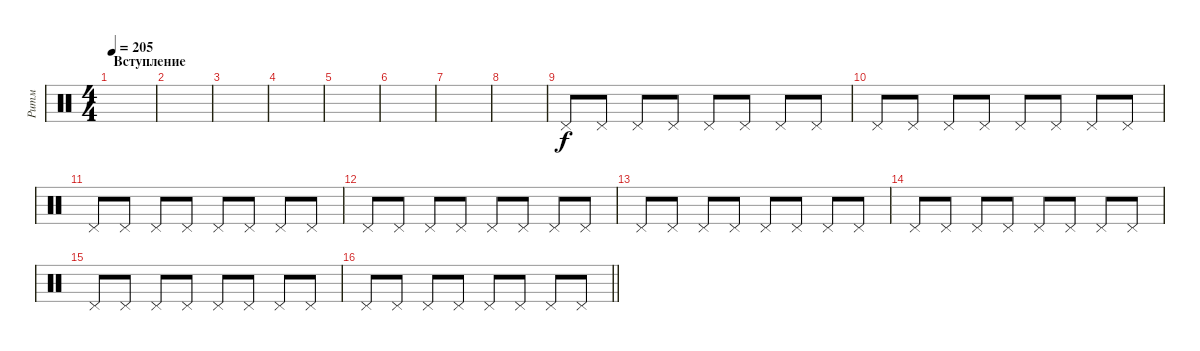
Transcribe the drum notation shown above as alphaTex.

\track ("Ритм" "Ритм") {instrument percussion}
\staff {score}
\articulation defaults
\ts (4 4)
\section ("" "Вступление")
\tempo 205
\clef neutral
\ks c
|
|
|
|
|
|
|
|
"Pedal Hi-Hat (hit)".8 "Pedal Hi-Hat (hit)".8 "Pedal Hi-Hat (hit)".8 "Pedal Hi-Hat (hit)".8 "Pedal Hi-Hat (hit)".8 "Pedal Hi-Hat (hit)".8 "Pedal Hi-Hat (hit)".8 "Pedal Hi-Hat (hit)".8 |
"Pedal Hi-Hat (hit)".8 "Pedal Hi-Hat (hit)".8 "Pedal Hi-Hat (hit)".8 "Pedal Hi-Hat (hit)".8 "Pedal Hi-Hat (hit)".8 "Pedal Hi-Hat (hit)".8 "Pedal Hi-Hat (hit)".8 "Pedal Hi-Hat (hit)".8 |
"Pedal Hi-Hat (hit)".8 "Pedal Hi-Hat (hit)".8 "Pedal Hi-Hat (hit)".8 "Pedal Hi-Hat (hit)".8 "Pedal Hi-Hat (hit)".8 "Pedal Hi-Hat (hit)".8 "Pedal Hi-Hat (hit)".8 "Pedal Hi-Hat (hit)".8 |
"Pedal Hi-Hat (hit)".8 "Pedal Hi-Hat (hit)".8 "Pedal Hi-Hat (hit)".8 "Pedal Hi-Hat (hit)".8 "Pedal Hi-Hat (hit)".8 "Pedal Hi-Hat (hit)".8 "Pedal Hi-Hat (hit)".8 "Pedal Hi-Hat (hit)".8 |
"Pedal Hi-Hat (hit)".8 "Pedal Hi-Hat (hit)".8 "Pedal Hi-Hat (hit)".8 "Pedal Hi-Hat (hit)".8 "Pedal Hi-Hat (hit)".8 "Pedal Hi-Hat (hit)".8 "Pedal Hi-Hat (hit)".8 "Pedal Hi-Hat (hit)".8 |
"Pedal Hi-Hat (hit)".8 "Pedal Hi-Hat (hit)".8 "Pedal Hi-Hat (hit)".8 "Pedal Hi-Hat (hit)".8 "Pedal Hi-Hat (hit)".8 "Pedal Hi-Hat (hit)".8 "Pedal Hi-Hat (hit)".8 "Pedal Hi-Hat (hit)".8 |
"Pedal Hi-Hat (hit)".8 "Pedal Hi-Hat (hit)".8 "Pedal Hi-Hat (hit)".8 "Pedal Hi-Hat (hit)".8 "Pedal Hi-Hat (hit)".8 "Pedal Hi-Hat (hit)".8 "Pedal Hi-Hat (hit)".8 "Pedal Hi-Hat (hit)".8 |
\barLineRight lightlight "Pedal Hi-Hat (hit)".8 "Pedal Hi-Hat (hit)".8 "Pedal Hi-Hat (hit)".8 "Pedal Hi-Hat (hit)".8 "Pedal Hi-Hat (hit)".8 "Pedal Hi-Hat (hit)".8 "Pedal Hi-Hat (hit)".8 "Pedal Hi-Hat (hit)".8
